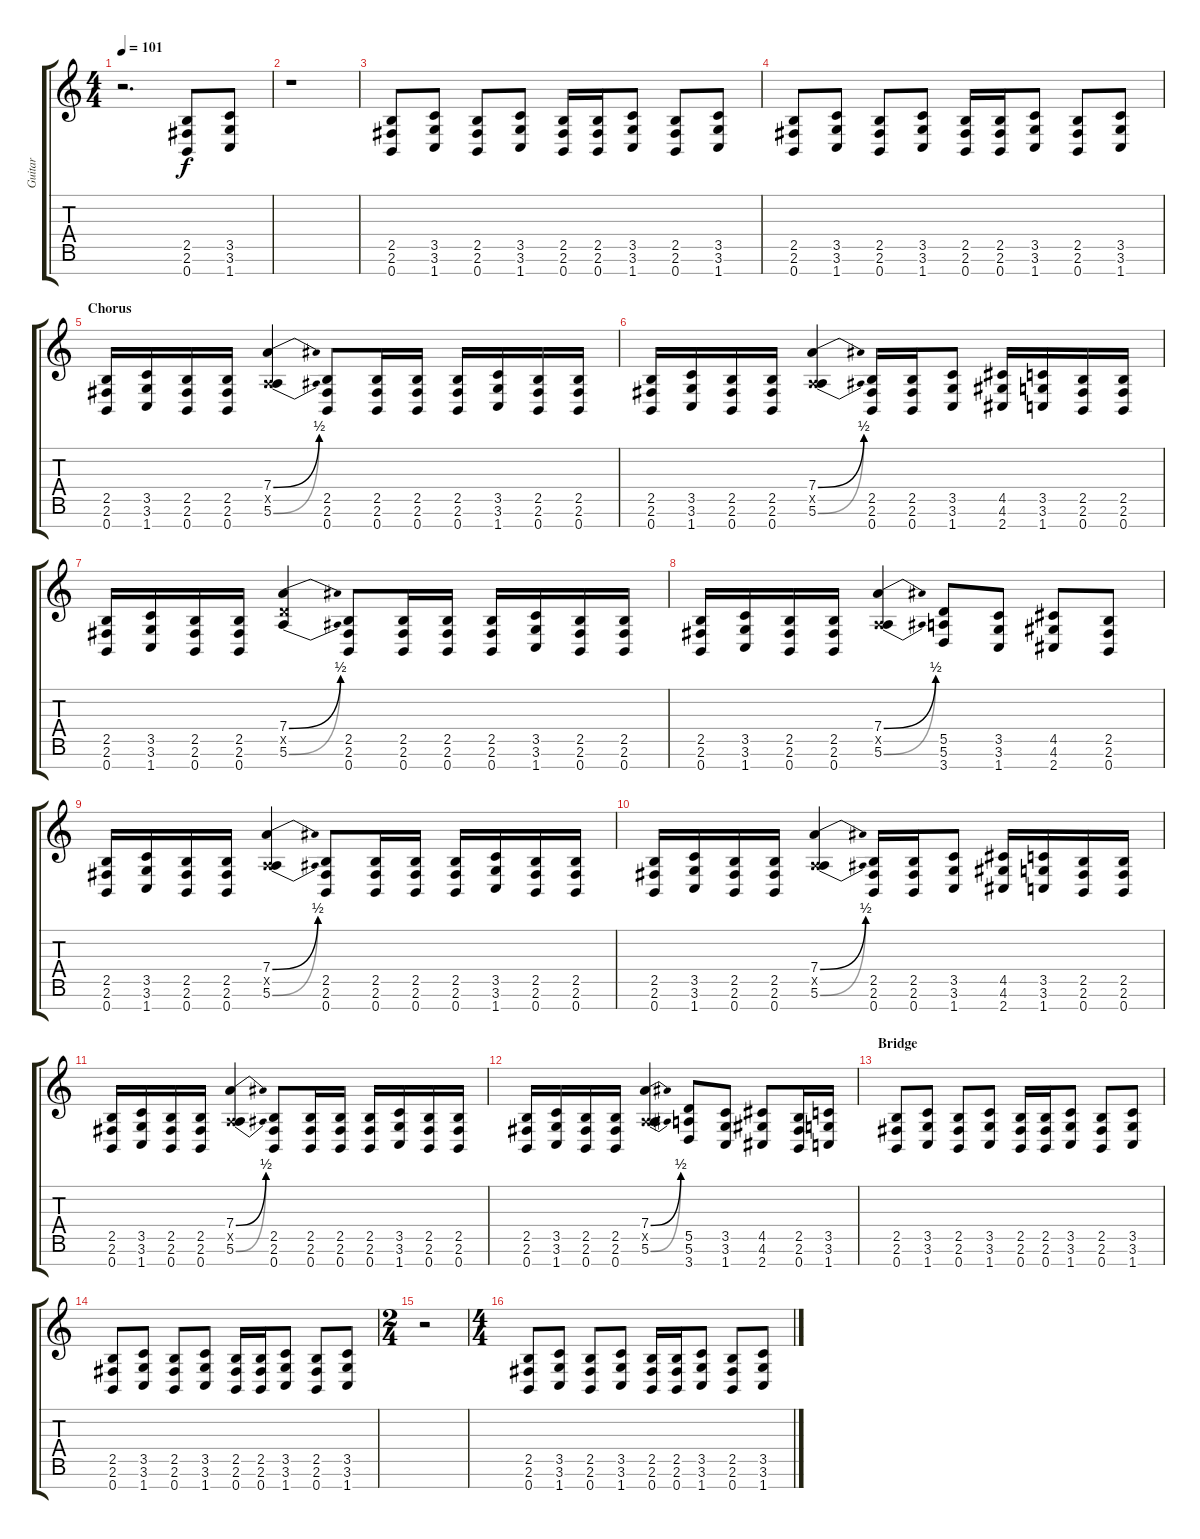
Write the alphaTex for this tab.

\track ("Guitar" "Guitar") {instrument distortionguitar}
\staff {score tabs}
\tuning (E4 B3 G3 D3 A2 E2 B1) {hide}
\ts (4 4)
\tempo 101
\clef g2
\ks c
r.2{d dy f} (2.5 2.6 0.7).8 (3.5 3.6 1.7).8 |
r.1 |
(2.5 2.6 0.7).8 (3.5 3.6 1.7).8 (2.5 2.6 0.7).8 (3.5 3.6 1.7).8 (2.5 2.6 0.7).16 (2.5 2.6 0.7).16 (3.5 3.6 1.7).8 (2.5 2.6 0.7).8 (3.5 3.6 1.7).8 |
(2.5 2.6 0.7).8 (3.5 3.6 1.7).8 (2.5 2.6 0.7).8 (3.5 3.6 1.7).8 (2.5 2.6 0.7).16 (2.5 2.6 0.7).16 (3.5 3.6 1.7).8 (2.5 2.6 0.7).8 (3.5 3.6 1.7).8 |
\section ("" "Chorus")
(2.5 2.6 0.7).16 (3.5 3.6 1.7).16 (2.5 2.6 0.7).16 (2.5 2.6 0.7).16 (7.4{be (bend 0 0 60 2)} 0.5{x} 5.6{be (bend 0 0 60 2)}).4 (2.5 2.6 0.7).8 (2.5 2.6 0.7).16 (2.5 2.6 0.7).16 (2.5 2.6 0.7).16 (3.5 3.6 1.7).16 (2.5 2.6 0.7).16 (2.5 2.6 0.7).16 |
(2.5 2.6 0.7).16 (3.5 3.6 1.7).16 (2.5 2.6 0.7).16 (2.5 2.6 0.7).16 (7.4{be (bend 0 0 60 2)} 0.5{x} 5.6{be (bend 0 0 60 2)}).4 (2.5 2.6 0.7).16 (2.5 2.6 0.7).16 (3.5 3.6 1.7).8 (4.5 4.6 2.7).16 (3.5 3.6 1.7).16 (2.5 2.6 0.7).16 (2.5 2.6 0.7).16 |
(2.5 2.6 0.7).16 (3.5 3.6 1.7).16 (2.5 2.6 0.7).16 (2.5 2.6 0.7).16 (7.4{be (bend 0 0 60 2)} 5.5{x} 5.6{be (bend 0 0 60 2)}).4 (2.5 2.6 0.7).8 (2.5 2.6 0.7).16 (2.5 2.6 0.7).16 (2.5 2.6 0.7).16 (3.5 3.6 1.7).16 (2.5 2.6 0.7).16 (2.5 2.6 0.7).16 |
(2.5 2.6 0.7).16 (3.5 3.6 1.7).16 (2.5 2.6 0.7).16 (2.5 2.6 0.7).16 (7.4{be (bend 0 0 60 2)} 0.5{x} 5.6{be (bend 0 0 60 2)}).4 (5.5 5.6 3.7).8 (3.5 3.6 1.7).8 (4.5 4.6 2.7).8 (2.5 2.6 0.7).8 |
(2.5 2.6 0.7).16 (3.5 3.6 1.7).16 (2.5 2.6 0.7).16 (2.5 2.6 0.7).16 (7.4{be (bend 0 0 60 2)} 0.5{x} 5.6{be (bend 0 0 60 2)}).4 (2.5 2.6 0.7).8 (2.5 2.6 0.7).16 (2.5 2.6 0.7).16 (2.5 2.6 0.7).16 (3.5 3.6 1.7).16 (2.5 2.6 0.7).16 (2.5 2.6 0.7).16 |
(2.5 2.6 0.7).16 (3.5 3.6 1.7).16 (2.5 2.6 0.7).16 (2.5 2.6 0.7).16 (7.4{be (bend 0 0 60 2)} 0.5{x} 5.6{be (bend 0 0 60 2)}).4 (2.5 2.6 0.7).16 (2.5 2.6 0.7).16 (3.5 3.6 1.7).8 (4.5 4.6 2.7).16 (3.5 3.6 1.7).16 (2.5 2.6 0.7).16 (2.5 2.6 0.7).16 |
(2.5 2.6 0.7).16 (3.5 3.6 1.7).16 (2.5 2.6 0.7).16 (2.5 2.6 0.7).16 (7.4{be (bend 0 0 60 2)} 0.5{x} 5.6{be (bend 0 0 60 2)}).4 (2.5 2.6 0.7).8 (2.5 2.6 0.7).16 (2.5 2.6 0.7).16 (2.5 2.6 0.7).16 (3.5 3.6 1.7).16 (2.5 2.6 0.7).16 (2.5 2.6 0.7).16 |
(2.5 2.6 0.7).16 (3.5 3.6 1.7).16 (2.5 2.6 0.7).16 (2.5 2.6 0.7).16 (7.4{be (bend 0 0 60 2)} 0.5{x} 5.6{be (bend 0 0 60 2)}).4 (5.5 5.6 3.7).8 (3.5 3.6 1.7).8 (4.5 4.6 2.7).8 (2.5 2.6 0.7).16 (3.5 3.6 1.7).16 |
\section ("" "Bridge")
(2.5 2.6 0.7).8 (3.5 3.6 1.7).8 (2.5 2.6 0.7).8 (3.5 3.6 1.7).8 (2.5 2.6 0.7).16 (2.5 2.6 0.7).16 (3.5 3.6 1.7).8 (2.5 2.6 0.7).8 (3.5 3.6 1.7).8 |
(2.5 2.6 0.7).8 (3.5 3.6 1.7).8 (2.5 2.6 0.7).8 (3.5 3.6 1.7).8 (2.5 2.6 0.7).16 (2.5 2.6 0.7).16 (3.5 3.6 1.7).8 (2.5 2.6 0.7).8 (3.5 3.6 1.7).8 |
\ts (2 4)
r.2 |
\ts (4 4)
(2.5 2.6 0.7).8 (3.5 3.6 1.7).8 (2.5 2.6 0.7).8 (3.5 3.6 1.7).8 (2.5 2.6 0.7).16 (2.5 2.6 0.7).16 (3.5 3.6 1.7).8 (2.5 2.6 0.7).8 (3.5 3.6 1.7).8
